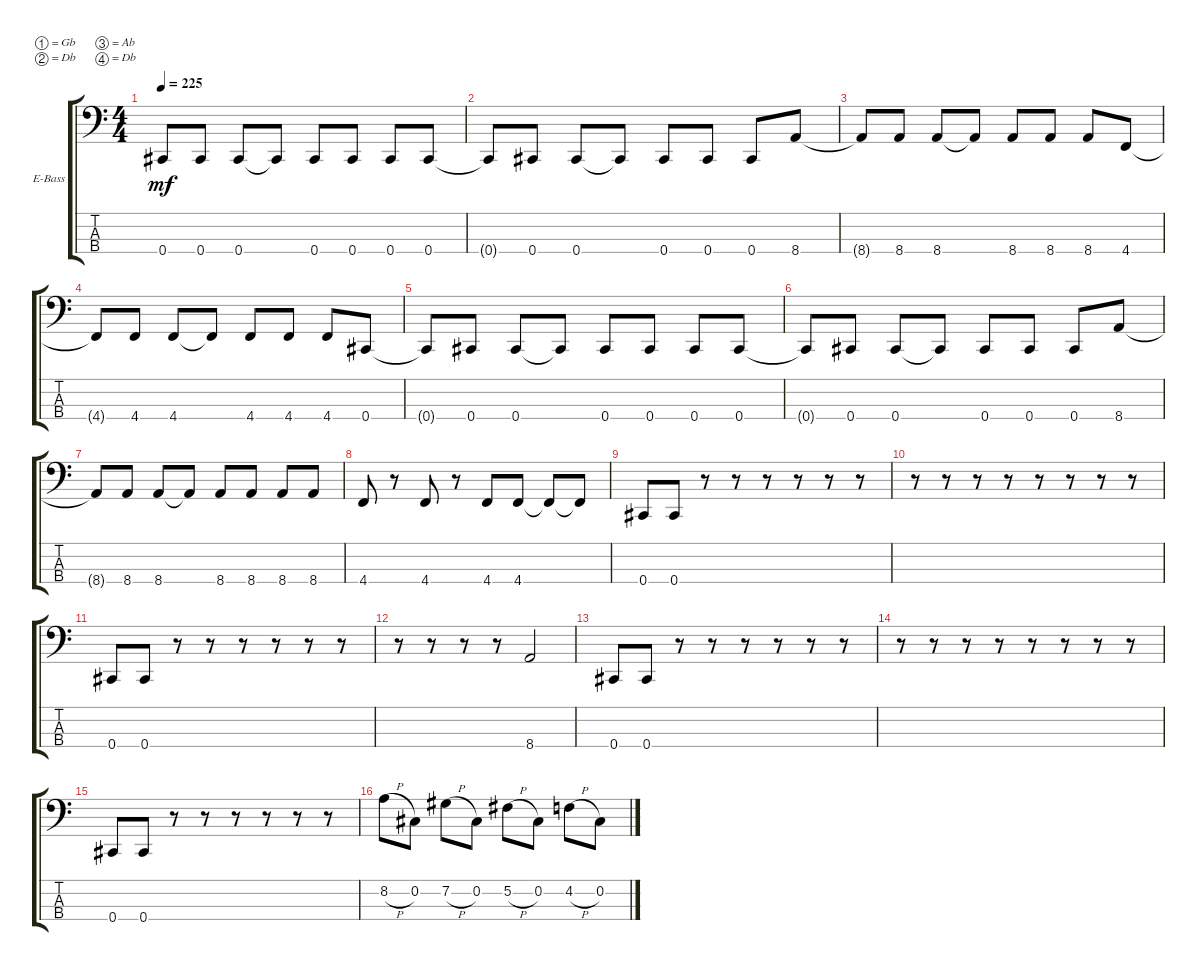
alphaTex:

\bracketExtendMode groupsimilarinstruments
\firstSystemTrackNameOrientation horizontal
\otherSystemsTrackNameOrientation horizontal
\track ("Electric Bass" "E-Bass") {instrument electricbassfinger}
\staff {score tabs}
\tuning (Gb2 Db2 Ab1 Db1)
\ts (4 4)
\tempo 225
\clef f4
\ks c
0.4{t}.8{dy mf} 0.4.8 0.4.8 0.4{t}.8 0.4.8 0.4.8 0.4.8 0.4.8 |
0.4{t}.8 0.4.8 0.4.8 0.4{t}.8 0.4.8 0.4.8 0.4.8 8.4.8 |
8.4{t}.8 8.4.8 8.4.8 8.4{t}.8 8.4.8 8.4.8 8.4.8 4.4.8 |
4.4{t}.8 4.4.8 4.4.8 4.4{t}.8 4.4.8 4.4.8 4.4.8 0.4.8 |
0.4{t}.8 0.4.8 0.4.8 0.4{t}.8 0.4.8 0.4.8 0.4.8 0.4.8 |
0.4{t}.8 0.4.8 0.4.8 0.4{t}.8 0.4.8 0.4.8 0.4.8 8.4.8 |
8.4{t}.8 8.4.8 8.4.8 8.4{t}.8 8.4.8 8.4.8 8.4.8 8.4.8 |
4.4.8 r.8 4.4.8 r.8 4.4.8 4.4.8 4.4{t}.8 4.4{t}.8 |
0.4.8 0.4.8 r.8 r.8 r.8 r.8 r.8 r.8 |
r.8 r.8 r.8 r.8 r.8 r.8 r.8 r.8 |
0.4.8 0.4.8 r.8 r.8 r.8 r.8 r.8 r.8 |
r.8 r.8 r.8 r.8 8.4.2 |
0.4.8 0.4.8 r.8 r.8 r.8 r.8 r.8 r.8 |
r.8 r.8 r.8 r.8 r.8 r.8 r.8 r.8 |
0.4.8 0.4.8 r.8 r.8 r.8 r.8 r.8 r.8 |
8.2{h}.8 0.2.8 7.2{h}.8 0.2.8 5.2{h}.8 0.2.8 4.2{h}.8 0.2.8
